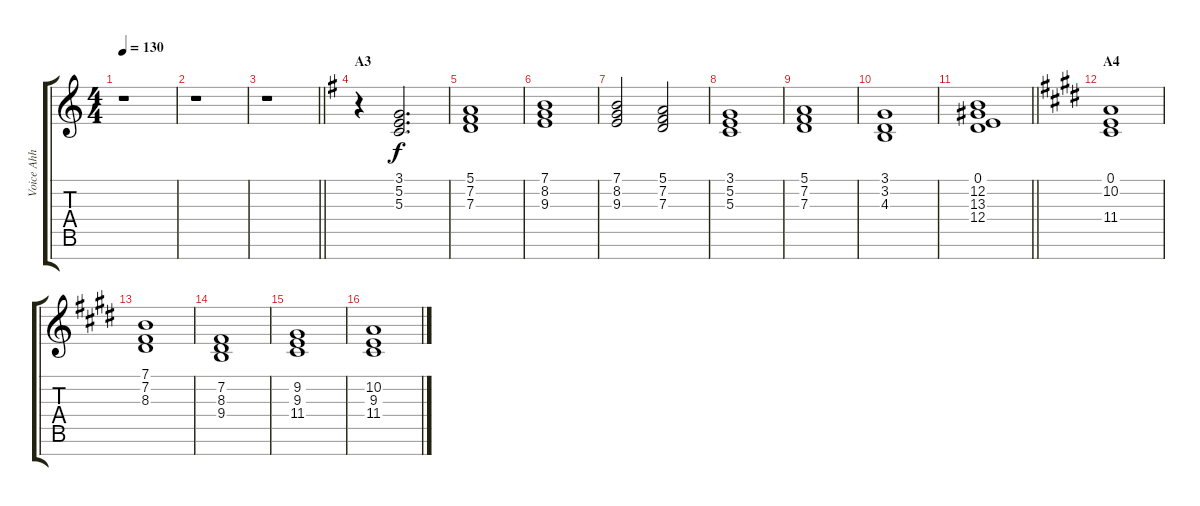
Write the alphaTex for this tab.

\track ("Voice Ahh & Brightness " "Voice Ahh ") {instrument fx7echoes}
\staff {score tabs}
\tuning (E4 B3 G3 D3 A2 E2 B1) {hide}
\ts (4 4)
\tempo 130
\clef g2
\ks c
r.1{dy f} |
r.1 |
\barLineRight lightlight
r.1 |
\section ("" "A3")
\ks g
r.4{volume 16 instrument fx7echoes} (3.1 5.2 5.3).2{d} |
(5.1 7.2 7.3).1 |
(7.1 8.2 9.3).1 |
(7.1 8.2 9.3).2 (5.1 7.2 7.3).2 |
(3.1 5.2 5.3).1 |
(5.1 7.2 7.3).1 |
(3.1 3.2 4.3).1 |
\barLineRight lightlight
(0.1 12.2 13.3 12.4).1 |
\section ("" "A4")
\ks e
(0.1 10.2 11.4).1 |
(7.1 7.2 8.3).1 |
(7.2 8.3 9.4).1 |
(9.2 9.3 11.4).1 |
(10.2 9.3 11.4).1
